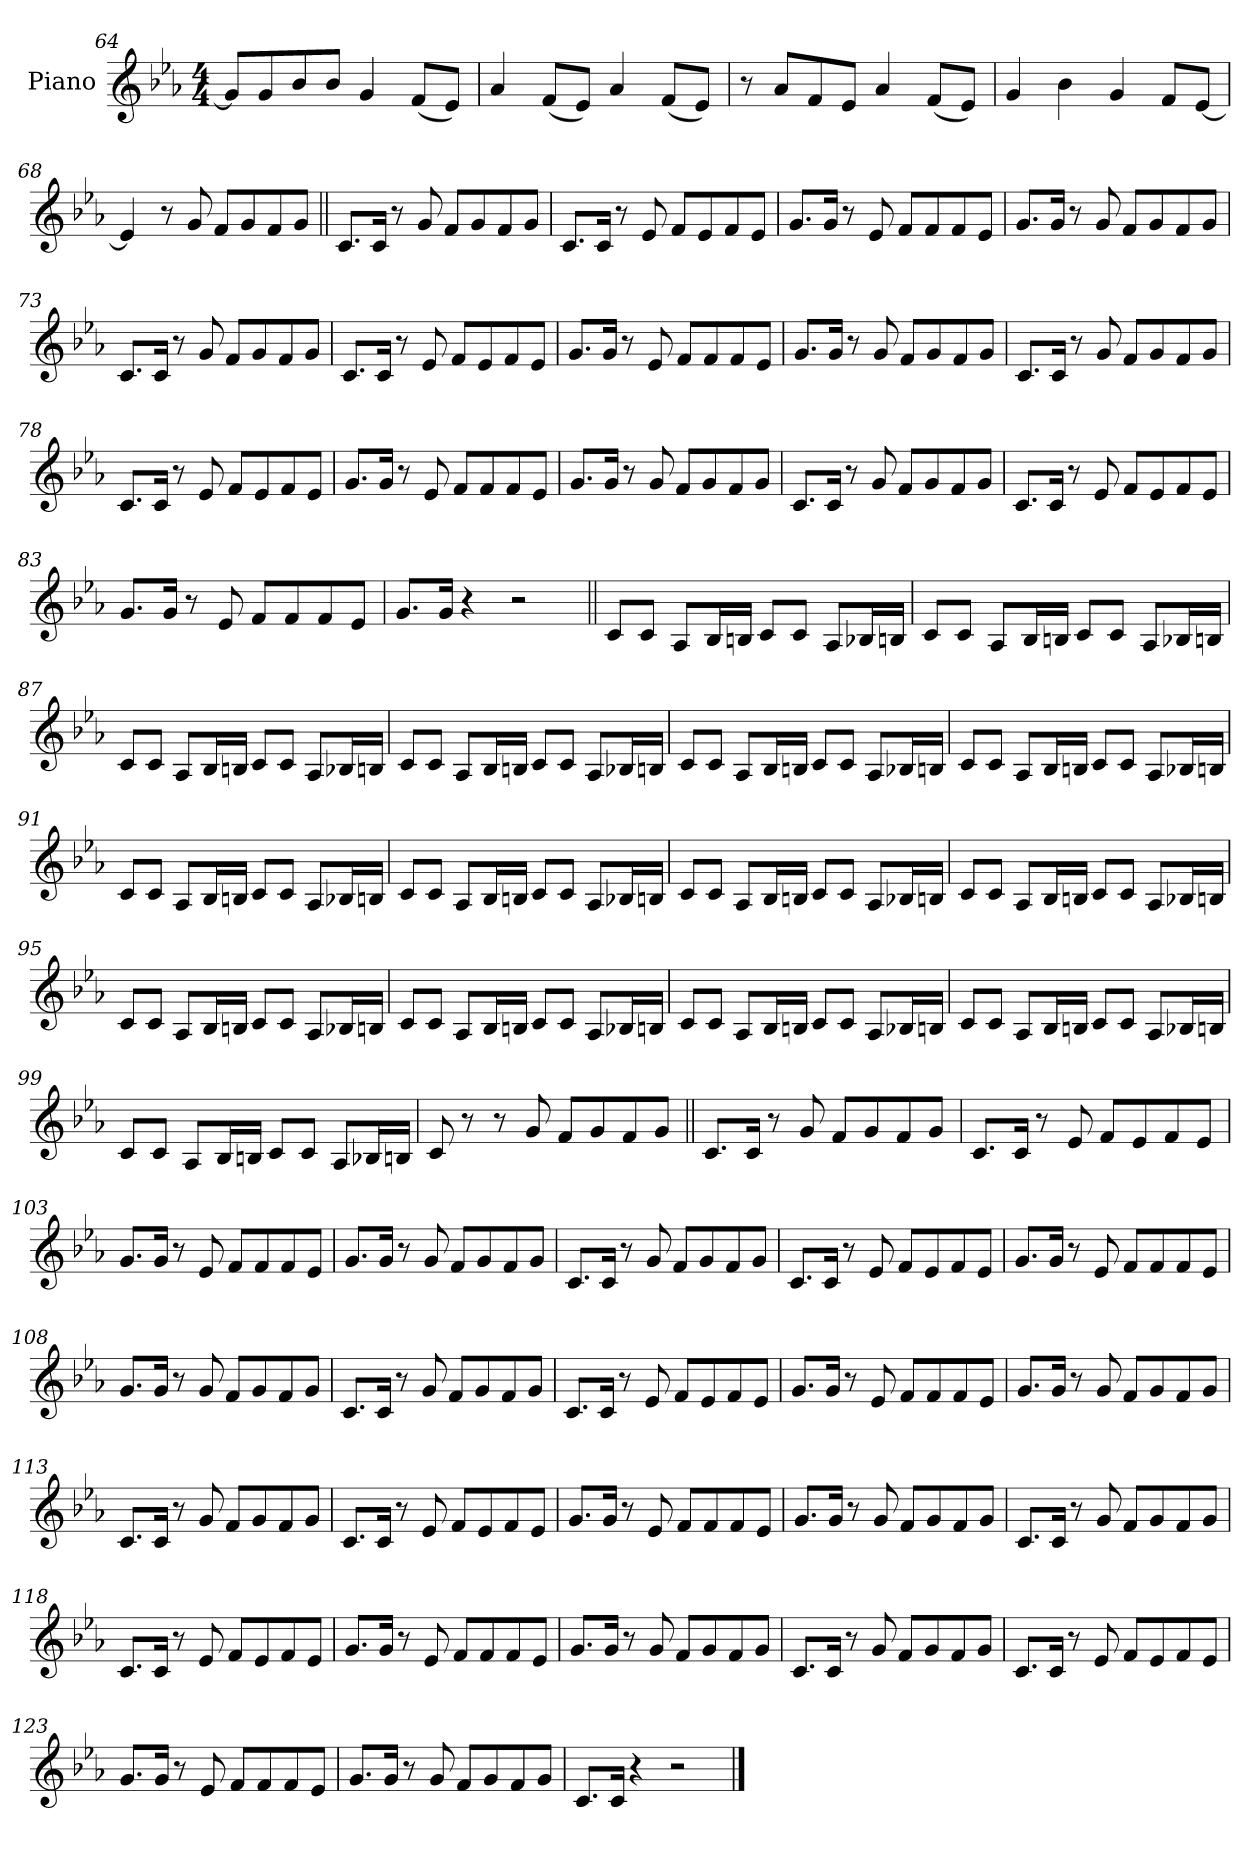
**kern
*part1
*staff1
*I"Piano
*I'Pno.
*clefG2
*k[b-e-a-]
*M4/4
=64
8gL]
8g
8b-
8b-J
4g
(8fL
8e-J)
=65
4a-
(8fL
8e-J)
4a-
(8fL
8e-J)
=66
8r
8a-L
8f
8e-J
4a-
(8fL
8e-J)
=67
4g
4b-
4g
8fL
[8e-J
=68
4e-]
8r
8g
8fL
8g
8f
8gJ
=69||
8.cL
16cJk
8r
8g
8fL
8g
8f
8gJ
=70
8.cL
16cJk
8r
8e-
8fL
8e-
8f
8e-J
=71
8.gL
16gJk
8r
8e-
8fL
8f
8f
8e-J
=72
8.gL
16gJk
8r
8g
8fL
8g
8f
8gJ
=73
8.cL
16cJk
8r
8g
8fL
8g
8f
8gJ
=74
8.cL
16cJk
8r
8e-
8fL
8e-
8f
8e-J
=75
8.gL
16gJk
8r
8e-
8fL
8f
8f
8e-J
=76
8.gL
16gJk
8r
8g
8fL
8g
8f
8gJ
=77
8.cL
16cJk
8r
8g
8fL
8g
8f
8gJ
=78
8.cL
16cJk
8r
8e-
8fL
8e-
8f
8e-J
=79
8.gL
16gJk
8r
8e-
8fL
8f
8f
8e-J
=80
8.gL
16gJk
8r
8g
8fL
8g
8f
8gJ
=81
8.cL
16cJk
8r
8g
8fL
8g
8f
8gJ
=82
8.cL
16cJk
8r
8e-
8fL
8e-
8f
8e-J
=83
8.gL
16gJk
8r
8e-
8fL
8f
8f
8e-J
=84
8.gL
16gJk
4r
2r
=85||
8c!L
8c!J
8A-!L
16B-!L
16Bn!JJ
8c!L
8c!J
8A-!L
16B-X!L
16Bn!JJ
=86
8c!L
8c!J
8A-!L
16B-!L
16Bn!JJ
8c!L
8c!J
8A-!L
16B-X!L
16Bn!JJ
=87
8c!L
8c!J
8A-!L
16B-!L
16Bn!JJ
8c!L
8c!J
8A-!L
16B-X!L
16Bn!JJ
=88
8c!L
8c!J
8A-!L
16B-!L
16Bn!JJ
8c!L
8c!J
8A-!L
16B-X!L
16Bn!JJ
=89
8c!L
8c!J
8A-!L
16B-!L
16Bn!JJ
8c!L
8c!J
8A-!L
16B-X!L
16Bn!JJ
=90
8c!L
8c!J
8A-!L
16B-!L
16Bn!JJ
8c!L
8c!J
8A-!L
16B-X!L
16Bn!JJ
=91
8c!L
8c!J
8A-!L
16B-!L
16Bn!JJ
8c!L
8c!J
8A-!L
16B-X!L
16Bn!JJ
=92
8c!L
8c!J
8A-!L
16B-!L
16Bn!JJ
8c!L
8c!J
8A-!L
16B-X!L
16Bn!JJ
=93
8c!L
8c!J
8A-!L
16B-!L
16Bn!JJ
8c!L
8c!J
8A-!L
16B-X!L
16Bn!JJ
=94
8c!L
8c!J
8A-!L
16B-!L
16Bn!JJ
8c!L
8c!J
8A-!L
16B-X!L
16Bn!JJ
=95
8c!L
8c!J
8A-!L
16B-!L
16Bn!JJ
8c!L
8c!J
8A-!L
16B-X!L
16Bn!JJ
=96
8c!L
8c!J
8A-!L
16B-!L
16Bn!JJ
8c!L
8c!J
8A-!L
16B-X!L
16Bn!JJ
=97
8c!L
8c!J
8A-!L
16B-!L
16Bn!JJ
8c!L
8c!J
8A-!L
16B-X!L
16Bn!JJ
=98
8c!L
8c!J
8A-!L
16B-!L
16Bn!JJ
8c!L
8c!J
8A-!L
16B-X!L
16Bn!JJ
=99
8c!L
8c!J
8A-!L
16B-!L
16Bn!JJ
8c!L
8c!J
8A-!L
16B-X!L
16Bn!JJ
=100
8c!
8r
8r
8g
8fL
8g
8f
8gJ
=101||
8.cL
16cJk
8r
8g
8fL
8g
8f
8gJ
=102
8.cL
16cJk
8r
8e-
8fL
8e-
8f
8e-J
=103
8.gL
16gJk
8r
8e-
8fL
8f
8f
8e-J
=104
8.gL
16gJk
8r
8g
8fL
8g
8f
8gJ
=105
8.cL
16cJk
8r
8g
8fL
8g
8f
8gJ
=106
8.cL
16cJk
8r
8e-
8fL
8e-
8f
8e-J
=107
8.gL
16gJk
8r
8e-
8fL
8f
8f
8e-J
=108
8.gL
16gJk
8r
8g
8fL
8g
8f
8gJ
=109
8.cL
16cJk
8r
8g
8fL
8g
8f
8gJ
=110
8.cL
16cJk
8r
8e-
8fL
8e-
8f
8e-J
=111
8.gL
16gJk
8r
8e-
8fL
8f
8f
8e-J
=112
8.gL
16gJk
8r
8g
8fL
8g
8f
8gJ
=113
8.cL
16cJk
8r
8g
8fL
8g
8f
8gJ
=114
8.cL
16cJk
8r
8e-
8fL
8e-
8f
8e-J
=115
8.gL
16gJk
8r
8e-
8fL
8f
8f
8e-J
=116
8.gL
16gJk
8r
8g
8fL
8g
8f
8gJ
=117
8.cL
16cJk
8r
8g
8fL
8g
8f
8gJ
=118
8.cL
16cJk
8r
8e-
8fL
8e-
8f
8e-J
=119
8.gL
16gJk
8r
8e-
8fL
8f
8f
8e-J
=120
8.gL
16gJk
8r
8g
8fL
8g
8f
8gJ
=121
8.cL
16cJk
8r
8g
8fL
8g
8f
8gJ
=122
8.cL
16cJk
8r
8e-
8fL
8e-
8f
8e-J
=123
8.gL
16gJk
8r
8e-
8fL
8f
8f
8e-J
=124
8.gL
16gJk
8r
8g
8fL
8g
8f
8gJ
=125
8.cL
16cJk
4r
2r
==
*-
